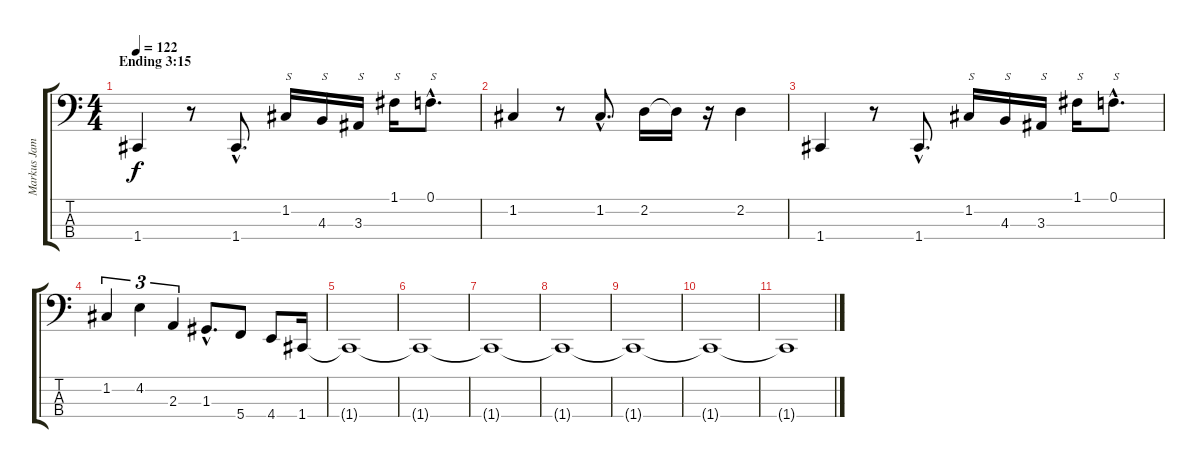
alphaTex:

\track ("Markus James [Bass]" "Markus Jam") {instrument electricbassfinger}
\staff {score tabs}
\tuning (F2 C2 G1 C1) {hide}
\ts (4 4)
\section ("" "Ending 3:15")
\tempo 122
\clef f4
\ks c
1.4.4{dy f} r.8 1.4{hac}.8{d} 1.2.16{txt "S" instrument slapbass1} 4.3.16{txt "S"} 3.3.16{txt "S"} 1.1.16{txt "S"} 0.1{hac}.8{d txt "S"} |
1.2.4{instrument electricbassfinger} r.8 1.2{hac}.8{d} 2.2.16 2.2{t}.16 r.16 2.2.4 |
1.4.4 r.8 1.4{hac}.8{d} 1.2.16{txt "S" instrument slapbass1} 4.3.16{txt "S"} 3.3.16{txt "S"} 1.1.16{txt "S"} 0.1{hac}.8{d txt "S"} |
1.2.4{tu (3 2)} 4.2.4{tu (3 2)} 2.3.4{tu (3 2)} 1.3{hac}.8{d} 5.4.8 4.4.8 1.4.16 |
1.4{t}.1 |
1.4{t}.1 |
1.4{t}.1 |
1.4{t}.1 |
1.4{t}.1 |
1.4{t}.1 |
1.4{t}.1
